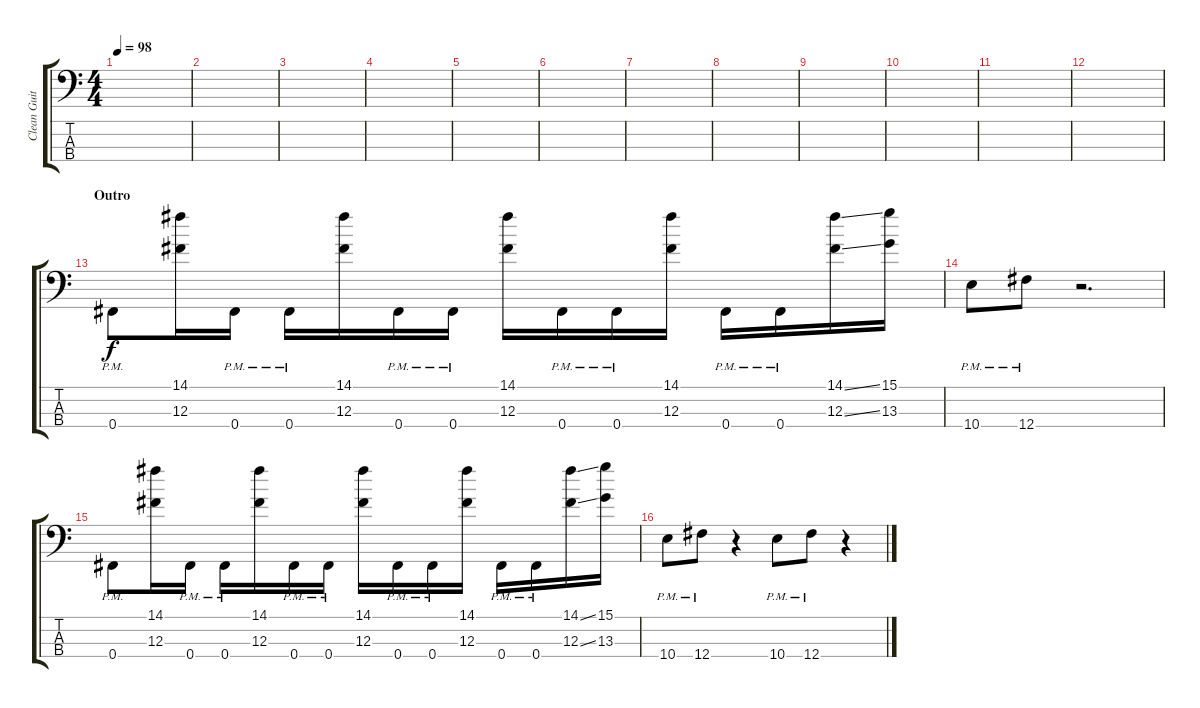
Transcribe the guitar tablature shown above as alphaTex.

\track ("Clean Guitar" "Clean Guit") {instrument electricguitarclean}
\staff {score tabs}
\tuning (E3 B2 Gb2 Gb1) {hide}
\ts (4 4)
\tempo 98
\clef f4
\ks c
|
|
|
|
|
|
|
|
|
|
|
|
\section ("" "Outro")
0.4{pm}.8 (14.1 12.3).16 0.4{pm}.16 0.4{pm}.16 (14.1 12.3).16 0.4{pm}.16 0.4{pm}.16 (14.1 12.3).16 0.4{pm}.16 0.4{pm}.16 (14.1 12.3).16 0.4{pm}.16 0.4{pm}.16 (14.1{ss} 12.3{ss}).16 (15.1 13.3).16 |
10.4{pm}.8 12.4{pm}.8 r.2{d} |
0.4{pm}.8 (14.1 12.3).16 0.4{pm}.16 0.4{pm}.16 (14.1 12.3).16 0.4{pm}.16 0.4{pm}.16 (14.1 12.3).16 0.4{pm}.16 0.4{pm}.16 (14.1 12.3).16 0.4{pm}.16 0.4{pm}.16 (14.1{ss} 12.3{ss}).16 (15.1 13.3).16 |
10.4{pm}.8 12.4{pm}.8 r.4 10.4{pm}.8 12.4{pm}.8 r.4
